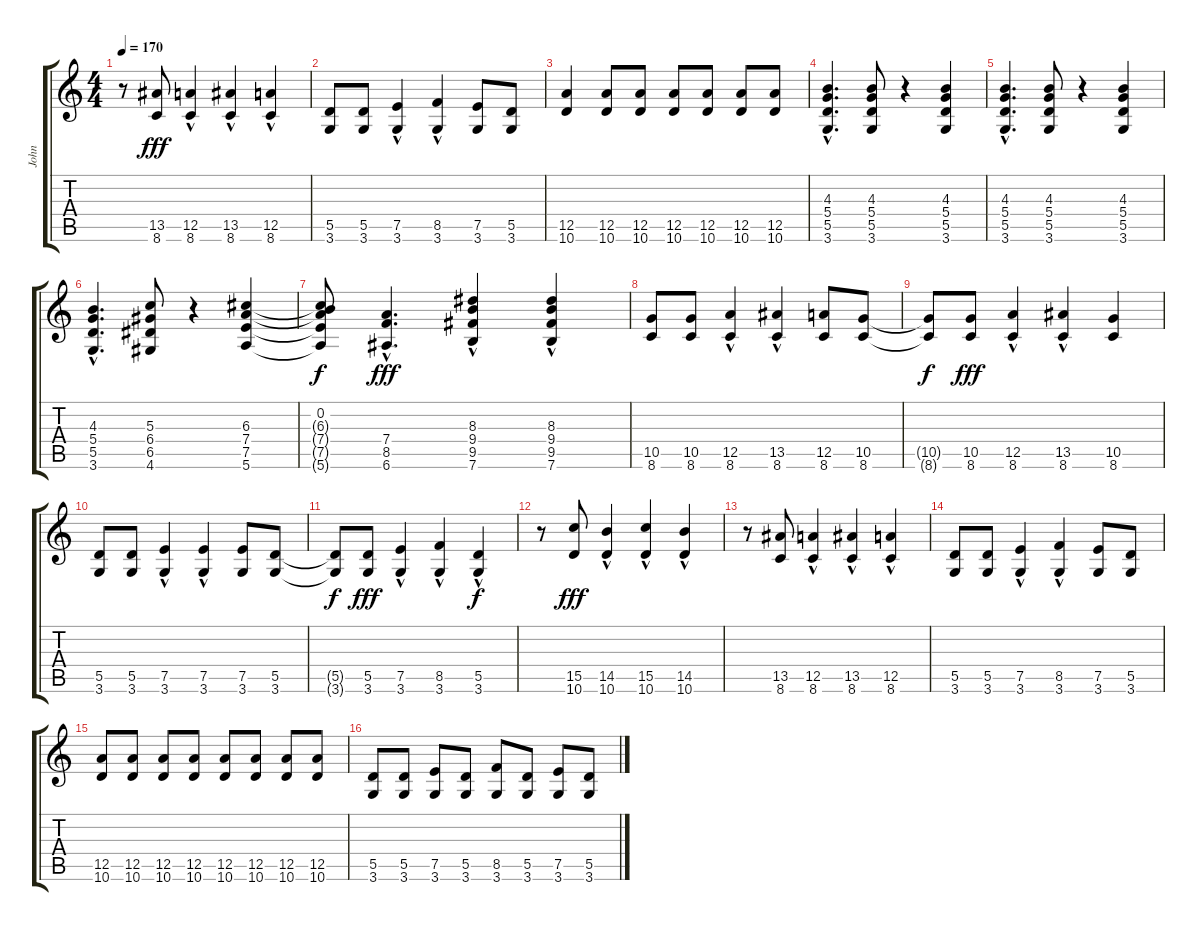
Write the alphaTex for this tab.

\track ("John" "John") {instrument electricguitarclean}
\staff {score tabs}
\tuning (E4 B3 G3 D3 A2 E2) {hide}
\ts (4 4)
\tempo 170
\clef g2
\ks c
r.8{dy fff} (13.5 8.6).8 (12.5{hac} 8.6{hac}).4 (13.5{hac} 8.6{hac}).4 (12.5{hac} 8.6{hac}).4 |
(5.5 3.6).8 (5.5 3.6).8 (7.5{hac} 3.6{hac}).4 (8.5{hac} 3.6{hac}).4 (7.5 3.6).8 (5.5 3.6).8 |
(12.5 10.6).4 (12.5 10.6).8 (12.5 10.6).8 (12.5 10.6).8 (12.5 10.6).8 (12.5 10.6).8 (12.5 10.6).8 |
(4.3{hac} 5.4{hac} 5.5{hac} 3.6{hac}).4{d} (4.3 5.4 5.5 3.6).8 r.4 (4.3 5.4 5.5 3.6).4 |
(4.3{hac} 5.4{hac} 5.5{hac} 3.6{hac}).4{d} (4.3 5.4 5.5 3.6).8 r.4 (4.3 5.4 5.5 3.6).4 |
(4.3{hac} 5.4{hac} 5.5{hac} 3.6{hac}).4{d} (5.3 6.4 6.5 4.6).8 r.4 (6.3 7.4 7.5 5.6).4 |
(0.2 6.3{t} 7.4{t} 7.5{t} 5.6{t}).8{dy f} (7.4{hac} 8.5{hac} 6.6{hac}).4{d dy fff} (8.3{hac} 9.4{hac} 9.5{hac} 7.6{hac}).4 (8.3{hac} 9.4{hac} 9.5{hac} 7.6{hac}).4 |
(10.5 8.6).8{volume 11} (10.5 8.6).8 (12.5{hac} 8.6{hac}).4 (13.5{hac} 8.6{hac}).4 (12.5 8.6).8 (10.5 8.6).8 |
(10.5{t} 8.6{t}).8{dy f volume 11} (10.5 8.6).8{dy fff} (12.5{hac} 8.6{hac}).4 (13.5{hac} 8.6{hac}).4 (10.5 8.6).4 |
(5.5 3.6).8 (5.5 3.6).8 (7.5{hac} 3.6{hac}).4 (7.5{hac} 3.6{hac}).4 (7.5 3.6).8 (5.5 3.6).8 |
(5.5{t} 3.6{t}).8{dy f} (5.5 3.6).8{dy fff} (7.5{hac} 3.6{hac}).4 (8.5{hac} 3.6{hac}).4 (5.5{hac} 3.6{hac}).4{dy f} |
r.8 (15.5 10.6).8{dy fff} (14.5{hac} 10.6{hac}).4 (15.5{hac} 10.6{hac}).4 (14.5{hac} 10.6{hac}).4 |
r.8 (13.5 8.6).8 (12.5{hac} 8.6{hac}).4 (13.5{hac} 8.6{hac}).4 (12.5{hac} 8.6{hac}).4 |
(5.5 3.6).8 (5.5 3.6).8 (7.5{hac} 3.6{hac}).4 (8.5{hac} 3.6{hac}).4 (7.5 3.6).8 (5.5 3.6).8 |
(12.5 10.6).8 (12.5 10.6).8 (12.5 10.6).8 (12.5 10.6).8 (12.5 10.6).8 (12.5 10.6).8 (12.5 10.6).8 (12.5 10.6).8 |
(5.5 3.6).8 (5.5 3.6).8 (7.5 3.6).8 (5.5 3.6).8 (8.5 3.6).8 (5.5 3.6).8 (7.5 3.6).8 (5.5 3.6).8
